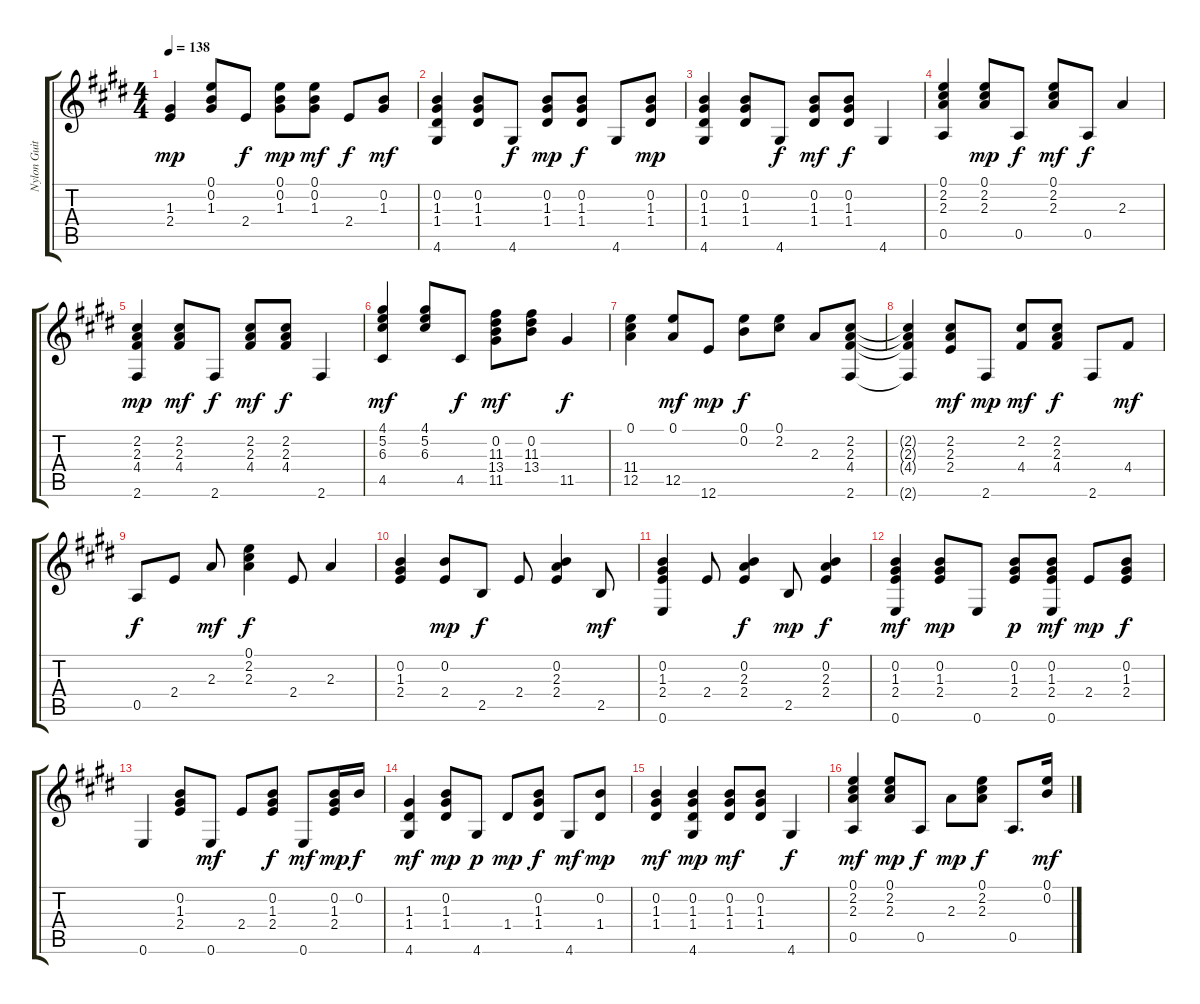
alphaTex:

\track ("Nylon Guitar" "Nylon Guit") {instrument acousticguitarnylon}
\staff {score tabs}
\tuning (E4 B3 G3 D3 A2 E2) {hide}
\ts (4 4)
\tempo 138
\clef g2
\ks e
(1.3 2.4).4{dy mp} (0.1 0.2 1.3).8 2.4.8{dy f} (0.1 0.2 1.3).8{dy mp} (0.1 0.2 1.3).8{dy mf} 2.4.8{dy f} (0.2 1.3).8{dy mf} |
(0.2 1.3 1.4 4.6).4 (0.2 1.3 1.4).8 4.6.8{dy f} (0.2 1.3 1.4).8{dy mp} (0.2 1.3 1.4).8{dy f} 4.6.8 (0.2 1.3 1.4).8{dy mp} |
(0.2 1.3 1.4 4.6).4 (0.2 1.3 1.4).8 4.6.8{dy f} (0.2 1.3 1.4).8{dy mf} (0.2 1.3 1.4).8{dy f} 4.6.4 |
(0.1 2.2 2.3 0.5).4 (0.1 2.2 2.3).8{dy mp} 0.5.8{dy f} (0.1 2.2 2.3).8{dy mf} 0.5.8{dy f} 2.3.4 |
(2.2 2.3 4.4 2.6).4{dy mp} (2.2 2.3 4.4).8{dy mf} 2.6.8{dy f} (2.2 2.3 4.4).8{dy mf} (2.2 2.3 4.4).8{dy f} 2.6.4 |
(4.1 5.2 6.3 4.5).4{dy mf} (4.1 5.2 6.3).8 4.5.8{dy f} (0.2 11.3 13.4 11.5).8{dy mf} (0.2 11.3 13.4).8 11.5.4{dy f} |
(0.1 11.4 12.5).4 (0.1 12.5).8{dy mf} 12.6.8{dy mp} (0.1 0.2).8{dy f} (0.1 2.2).8 2.3.8 (2.2 2.3 4.4 2.6).8 |
(2.2{t} 2.3{t} 4.4{t} 2.6{t}).4 (2.2 2.3 2.4).8{dy mf} 2.6.8{dy mp} (2.2 4.4).8{dy mf} (2.2 2.3 4.4).8{dy f} 2.6.8 4.4.8{dy mf} |
0.5.8{dy f} 2.4.8 2.3.8{dy mf} (0.1 2.2 2.3).4{dy f} 2.4.8 2.3.4 |
(0.2 1.3 2.4).4 (0.2 2.4).8{dy mp} 2.5.8{dy f} 2.4.8 (0.2 2.3 2.4).4 2.5.8{dy mf} |
(0.2 1.3 2.4 0.6).4 2.4.8 (0.2 2.3 2.4).4{dy f} 2.5.8{dy mp} (0.2 2.3 2.4).4{dy f} |
(0.2 1.3 2.4 0.6).4{dy mf} (0.2 1.3 2.4).8{dy mp} 0.6.8 (0.2 1.3 2.4).8{dy p} (0.2 1.3 2.4 0.6).8{dy mf} 2.4.8{dy mp} (0.2 1.3 2.4).8{dy f} |
0.6.4 (0.2 1.3 2.4).8 0.6.8{dy mf} 2.4.8 (0.2 1.3 2.4).8{dy f} 0.6.8{dy mf} (0.2 1.3 2.4).16{dy mp} 0.2.16{dy f} |
(1.3 1.4 4.6).4{dy mf} (0.2 1.3 1.4).8{dy mp} 4.6.8{dy p} 1.4.8{dy mp} (0.2 1.3 1.4).8{dy f} 4.6.8{dy mf} (0.2 1.4).8{dy mp} |
(0.2 1.3 1.4).4{dy mf} (0.2 1.3 1.4 4.6).4{dy mp} (0.2 1.3 1.4).8{dy mf} (0.2 1.3 1.4).8 4.6.4{dy f} |
(0.1 2.2 2.3 0.5).4{dy mf} (0.1 2.2 2.3).8{dy mp} 0.5.8{dy f} 2.3.8{dy mp} (0.1 2.2 2.3).8{dy f} 0.5.8{d} (0.1 0.2).16{dy mf}
